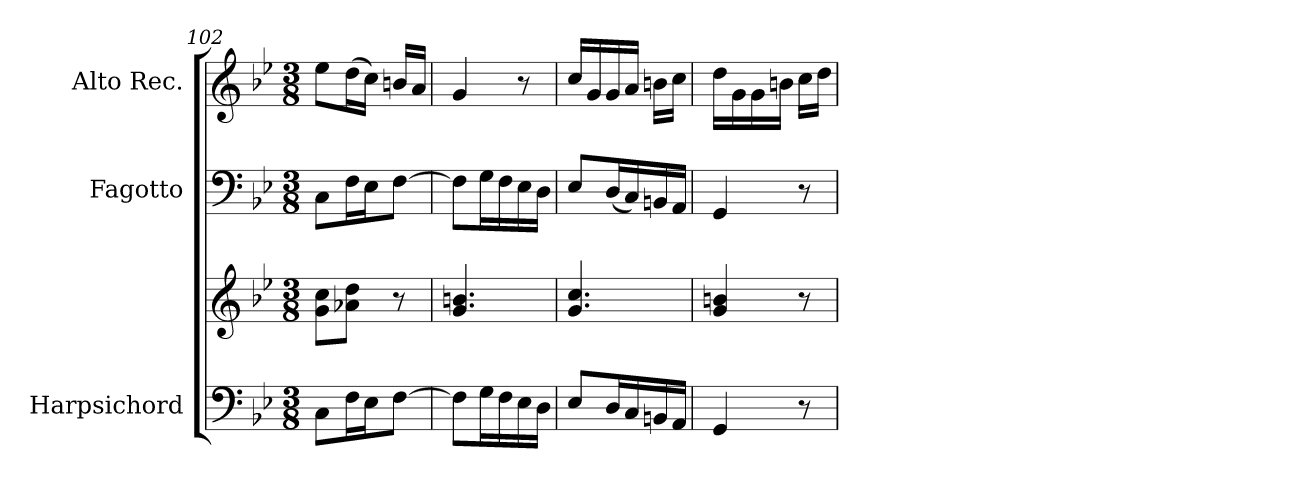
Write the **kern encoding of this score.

**kern	**kern	**kern	**kern
*part3	*part3	*part2	*part1
*staff4	*staff3	*staff2	*staff1
*I"Harpsichord	*	*I"Fagotto	*I"Alto Rec.
*I'Hch.	*	*	*I'A.
!!LO:LB:g=z
*clefF4	*clefG2	*clefF4	*clefG2
*k[b-e-]	*k[b-e-]	*k[b-e-]	*k[b-e-]
*M3/8	*M3/8	*M3/8	*M3/8
=102	=102	=102	=102
8C\L	8g\ 8cc\L	8C\L	8ee-\L
16F\L	8a-X\ 8dd\J	16F\L	(>16dd\L
16E-\J	.	16E-\J	16cc\JJ)
[8F\J	8r	[8F\J	16bn/LL
.	.	.	16a/JJ
=103	=103	=103	=103
8F\L]	4.g/ 4.bn/	8F\L]	4g/
16G\L	.	16G\L	.
16F\	.	16F\	.
16E-\	.	16E-\	8r
16D\JJ	.	16D\JJ	.
=104	=104	=104	=104
8E-/L	4.g/ 4.cc/	8E-/L	16cc/LL
.	.	.	16g/
16D/L	.	(16D/L	16g/
16C/	.	16C/)	16a/JJ
16BBn/	.	16BBn/	16bn\LL
16AA/JJ	.	16AA/JJ	16cc\JJ
=105	=105	=105	=105
4GG/	4g/ 4bn/	4GG/	16dd\LL
.	.	.	16g\
.	.	.	16g\
.	.	.	16bn\JJ
8r	8r	8r	16cc\LL
.	.	.	16dd\JJ
=	=	=	=
*-	*-	*-	*-
